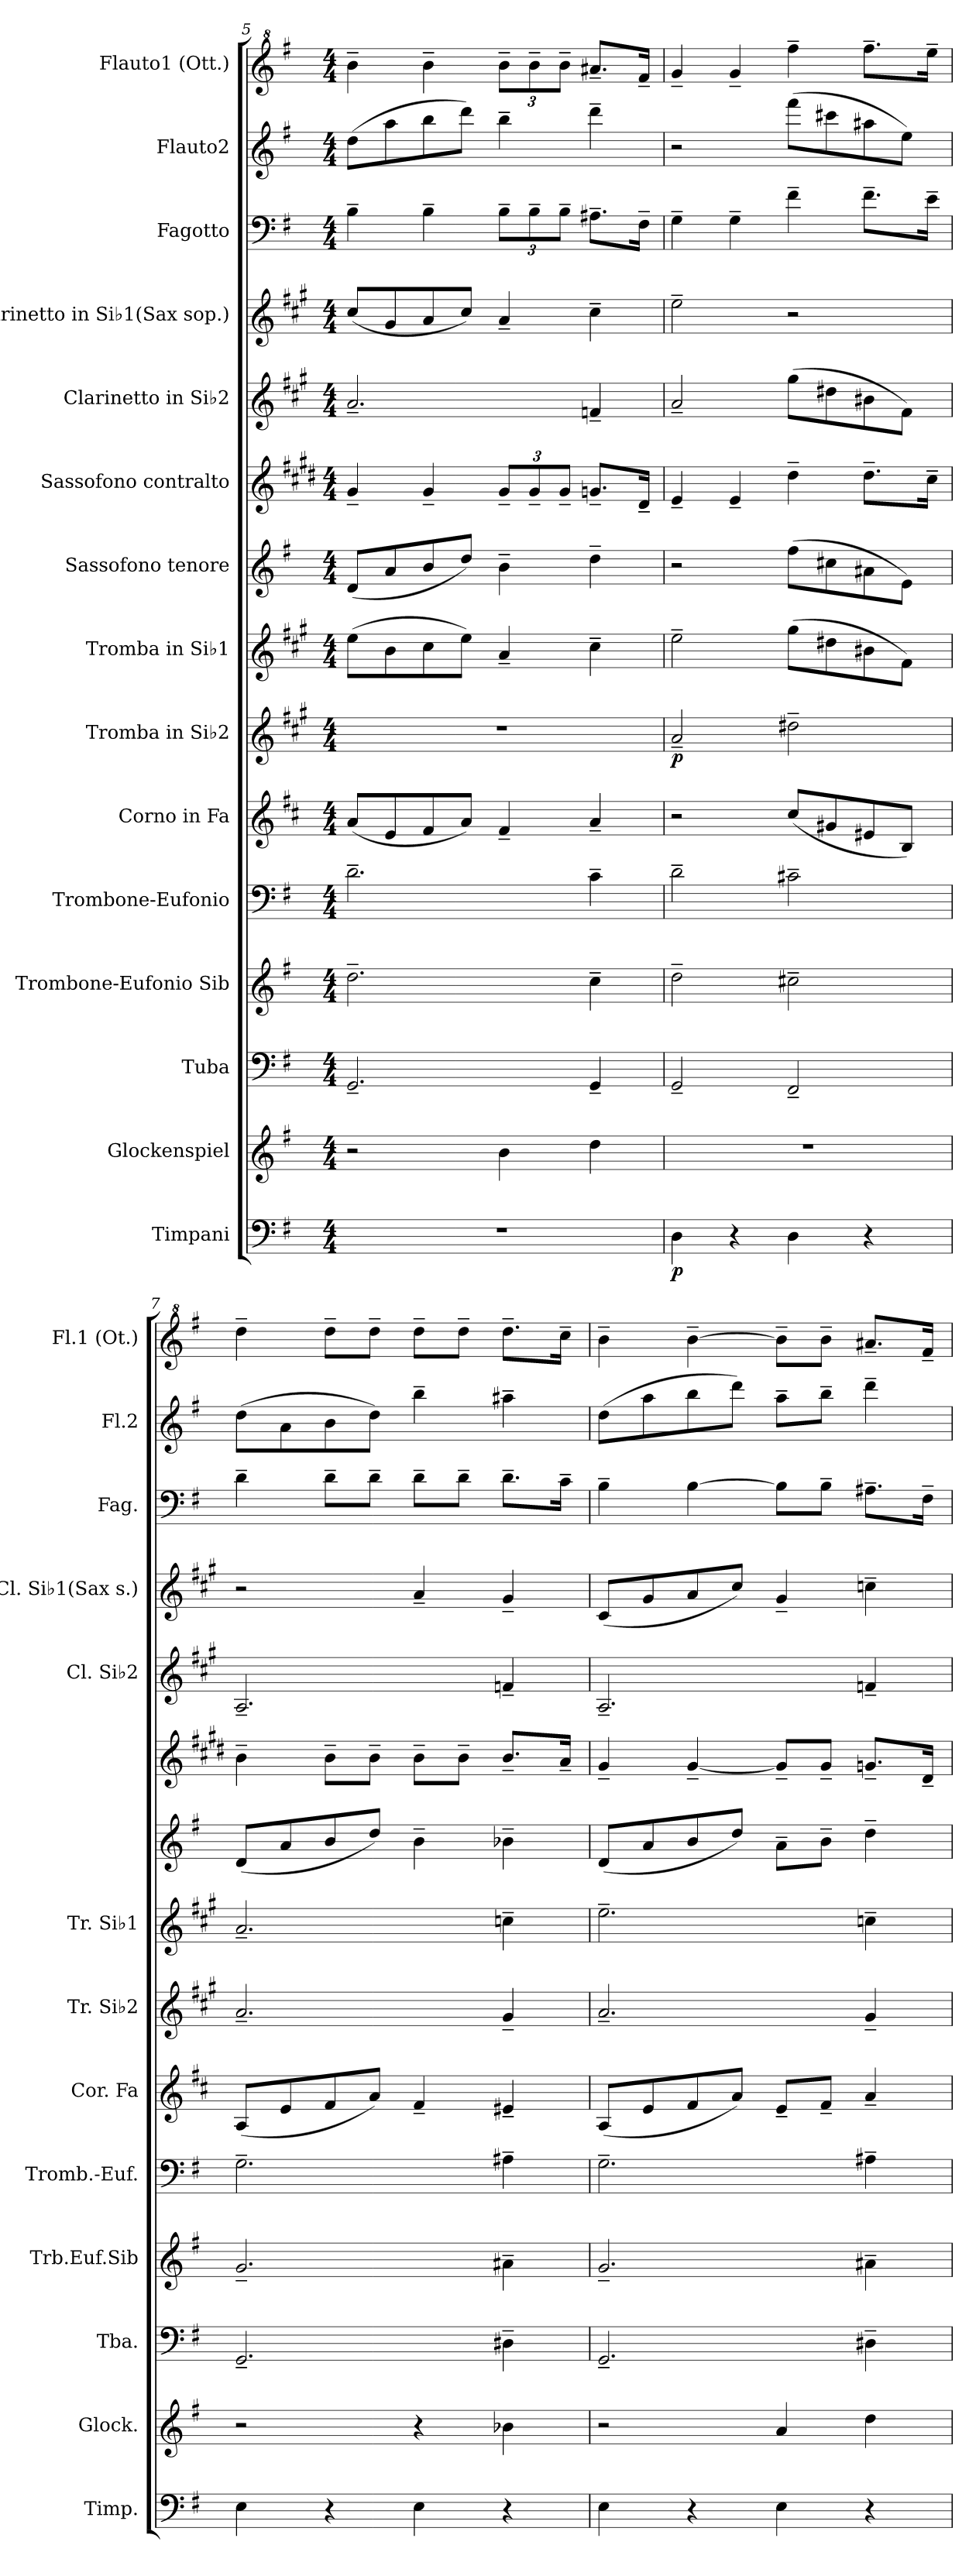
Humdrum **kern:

**kern	**dynam	**kern	**kern	**kern	**kern	**kern	**kern	**dynam	**kern	**kern	**kern	**kern	**kern	**kern	**kern	**kern
*part15	*part15	*part14	*part13	*part12	*part11	*part10	*part9	*part9	*part8	*part7	*part6	*part5	*part4	*part3	*part2	*part1
*staff15	*staff15	*staff14	*staff13	*staff12	*staff11	*staff10	*staff9	*staff9	*staff8	*staff7	*staff6	*staff5	*staff4	*staff3	*staff2	*staff1
*I"Timpani	*	*I"Glockenspiel	*I"Tuba	*I"Trombone-Eufonio Sib	*I"Trombone-Eufonio	*I"Corno in Fa	*I"Tromba in Si♭2	*	*I"Tromba in Si♭1	*I"Sassofono tenore	*I"Sassofono contralto	*I"Clarinetto in Si♭2	*I"Clarinetto in Si♭1(Sax sop.)	*I"Fagotto	*I"Flauto2	*I"Flauto1 (Ott.)
*I'Timp.	*	*I'Glock.	*I'Tba.	*I'Trb.Euf.Sib	*I'Tromb.-Euf.	*I'Cor. Fa	*I'Tr. Si♭2	*	*I'Tr. Si♭1	*	*	*I'Cl. Si♭2	*I'Cl. Si♭1(Sax s.)	*I'Fag.	*I'Fl.2	*I'Fl.1 (Ot.)
*clefF4	*	*clefG2	*clefF4	*clefG2	*clefF4	*clefG2	*clefG2	*	*clefG2	*clefG2	*clefG2	*clefG2	*clefG2	*clefF4	*clefG2	*clefG^2
*	*	*ITrd-14c-24	*	*ITrd8c14	*	*ITrd4c7	*ITrd1c2	*	*ITrd1c2	*ITrd8c14	*ITrd5c9	*ITrd1c2	*ITrd1c2	*	*	*
*k[f#]	*	*k[f#]	*k[f#]	*k[f#]	*k[f#]	*k[f#]	*k[f#]	*	*k[f#]	*k[f#]	*k[f#]	*k[f#]	*k[f#]	*k[f#]	*k[f#]	*k[f#]
*M4/4	*	*M4/4	*M4/4	*M4/4	*M4/4	*M4/4	*M4/4	*	*M4/4	*M4/4	*M4/4	*M4/4	*M4/4	*M4/4	*M4/4	*M4/4
=5	=5	=5	=5	=5	=5	=5	=5	=5	=5	=5	=5	=5	=5	=5	=5	=5
1r	.	2r	2.GG~/	2.d~\	2.d~\	(<8d/L	1r	.	(>8dd\L	(<8D/L	4B~/	2.g~/	(<8b/L	4B~\	(>8dd\L	4bb~\
.	.	.	.	.	.	8A/	.	.	8a\	8A/	.	.	8f#/	.	8aa\	.
.	.	.	.	.	.	8B/	.	.	8b\	8B/	4B~/	.	8g/	4B~\	8bb\	4bb~\
.	.	.	.	.	.	8d/J)	.	.	8dd\J)	8d/J)	.	.	8b/J)	.	8ddd\J)	.
*	*	*	*	*	*	*	*	*	*	*	*Xbrackettup	*	*	*Xbrackettup	*	*Xbrackettup
.	.	4bbb\	.	.	.	4B~/	.	.	4g~/	4B~\	12B~/L	.	4g~/	12B~\L	4bb~\	12bb~\L
.	.	.	.	.	.	.	.	.	.	.	12B~/	.	.	12B~\	.	12bb~\
.	.	.	.	.	.	.	.	.	.	.	12B~/J	.	.	12B~\J	.	12bb~\J
.	.	4dddd\	4GG~/	4c~\	4c~\	4d~/	.	.	4b~\	4d~\	8.B-X~/L	4e-X~/	4b~\	8.A#X~\L	4ddd~\	8.aa#X~/L
.	.	.	.	.	.	.	.	.	.	.	16F#~/Jk	.	.	16F#~\Jk	.	16ff#~/Jk
=6	=6	=6	=6	=6	=6	=6	=6	=6	=6	=6	=6	=6	=6	=6	=6	=6
!	!LO:DY:b	!	!	!	!	!	!	!LO:DY:b	!	!	!	!	!	!	!	!
4D\	p	1r	2GG~/	2d~\	2d~\	2r	2g~/	p	2dd~\	2r	4G~/	2g~/	2dd~\	4G~\	2r	4gg~/
4r	.	.	.	.	.	.	.	.	.	.	4G~/	.	.	4G~\	.	4gg~/
4D\	.	.	2FF#~/	2c#X~\	2c#X~\	(<8f#/L	2cc#X~\	.	(>8ff#\L	(>8f#\L	4f#~\	(>8ff#\L	2r	4f#~\	(>8fff#\L	4fff#~\
.	.	.	.	.	.	8c#X/	.	.	8cc#X\	8c#X\	.	8cc#X\	.	.	8ccc#X\	.
4r	.	.	.	.	.	8A#X/	.	.	8a#X\	8A#X\	8.f#~\L	8a#X\	.	8.f#~\L	8aa#X\	8.fff#~\L
.	.	.	.	.	.	8E/J)	.	.	8e\J)	8E\J)	.	8e\J)	.	.	8ee\J)	.
.	.	.	.	.	.	.	.	.	.	.	16e~\Jk	.	.	16e~\Jk	.	16eee~\Jk
!!LO:PB:g=z
=7	=7	=7	=7	=7	=7	=7	=7	=7	=7	=7	=7	=7	=7	=7	=7	=7
4E\	.	2r	2.GG~/	2.G~/	2.G~\	(<8D/L	2.g~/	.	2.g~/	(<8D/L	4d~\	2.G~/	2r	4d~\	(>8dd\L	4ddd~\
.	.	.	.	.	.	8A/	.	.	.	8A/	.	.	.	.	8a\	.
4r	.	.	.	.	.	8B/	.	.	.	8B/	8d~\L	.	.	8d~\L	8b\	8ddd~\L
.	.	.	.	.	.	8d/J)	.	.	.	8d/J)	8d~\J	.	.	8d~\J	8dd\J)	8ddd~\J
4E\	.	4r	.	.	.	4B~/	.	.	.	4B~\	8d~\L	.	4g~/	8d~\L	4bb~\	8ddd~\L
.	.	.	.	.	.	.	.	.	.	.	8d~\J	.	.	8d~\J	.	8ddd~\J
4r	.	4bbb-X\	4D#X~\	4A#X~\	4A#X~\	4A#X~/	4f#~/	.	4b-X~\	4B-X~\	8.d~/L	4e-X~/	4f#~/	8.d~\L	4aa#X~\	8.ddd~\L
.	.	.	.	.	.	.	.	.	.	.	16c~/Jk	.	.	16c~\Jk	.	16ccc~\Jk
=8	=8	=8	=8	=8	=8	=8	=8	=8	=8	=8	=8	=8	=8	=8	=8	=8
4E\	.	2r	2.GG~/	2.G~/	2.G~\	(<8D/L	2.g~/	.	2.dd~\	(<8D/L	4B~/	2.G~/	(<8B/L	4B~\	(>8dd\L	4bb~\
.	.	.	.	.	.	8A/	.	.	.	8A/	.	.	8f#/	.	8aa\	.
4r	.	.	.	.	.	8B/	.	.	.	8B/	[4B~/	.	8g/	[4B\	8bb\	[4bb~\
.	.	.	.	.	.	8d/J)	.	.	.	8d/J)	.	.	8b/J)	.	8ddd\J)	.
4E\	.	4aaa/	.	.	.	8A~/L	.	.	.	8A~\L	8B~/L]	.	4f#~/	8B\L]	8aa~\L	8bb~\L]
.	.	.	.	.	.	8B~/J	.	.	.	8B~\J	8B~/J	.	.	8B~\J	8bb~\J	8bb~\J
4r	.	4dddd\	4D#X~\	4A#X~\	4A#X~\	4d~/	4f#~/	.	4b-X~\	4d~\	8.B-X~/L	4e-X~/	4b-X~\	8.A#X~\L	4ddd~\	8.aa#X~/L
.	.	.	.	.	.	.	.	.	.	.	16F#~/Jk	.	.	16F#~\Jk	.	16ff#~/Jk
=	=	=	=	=	=	=	=	=	=	=	=	=	=	=	=	=
*-	*-	*-	*-	*-	*-	*-	*-	*-	*-	*-	*-	*-	*-	*-	*-	*-
